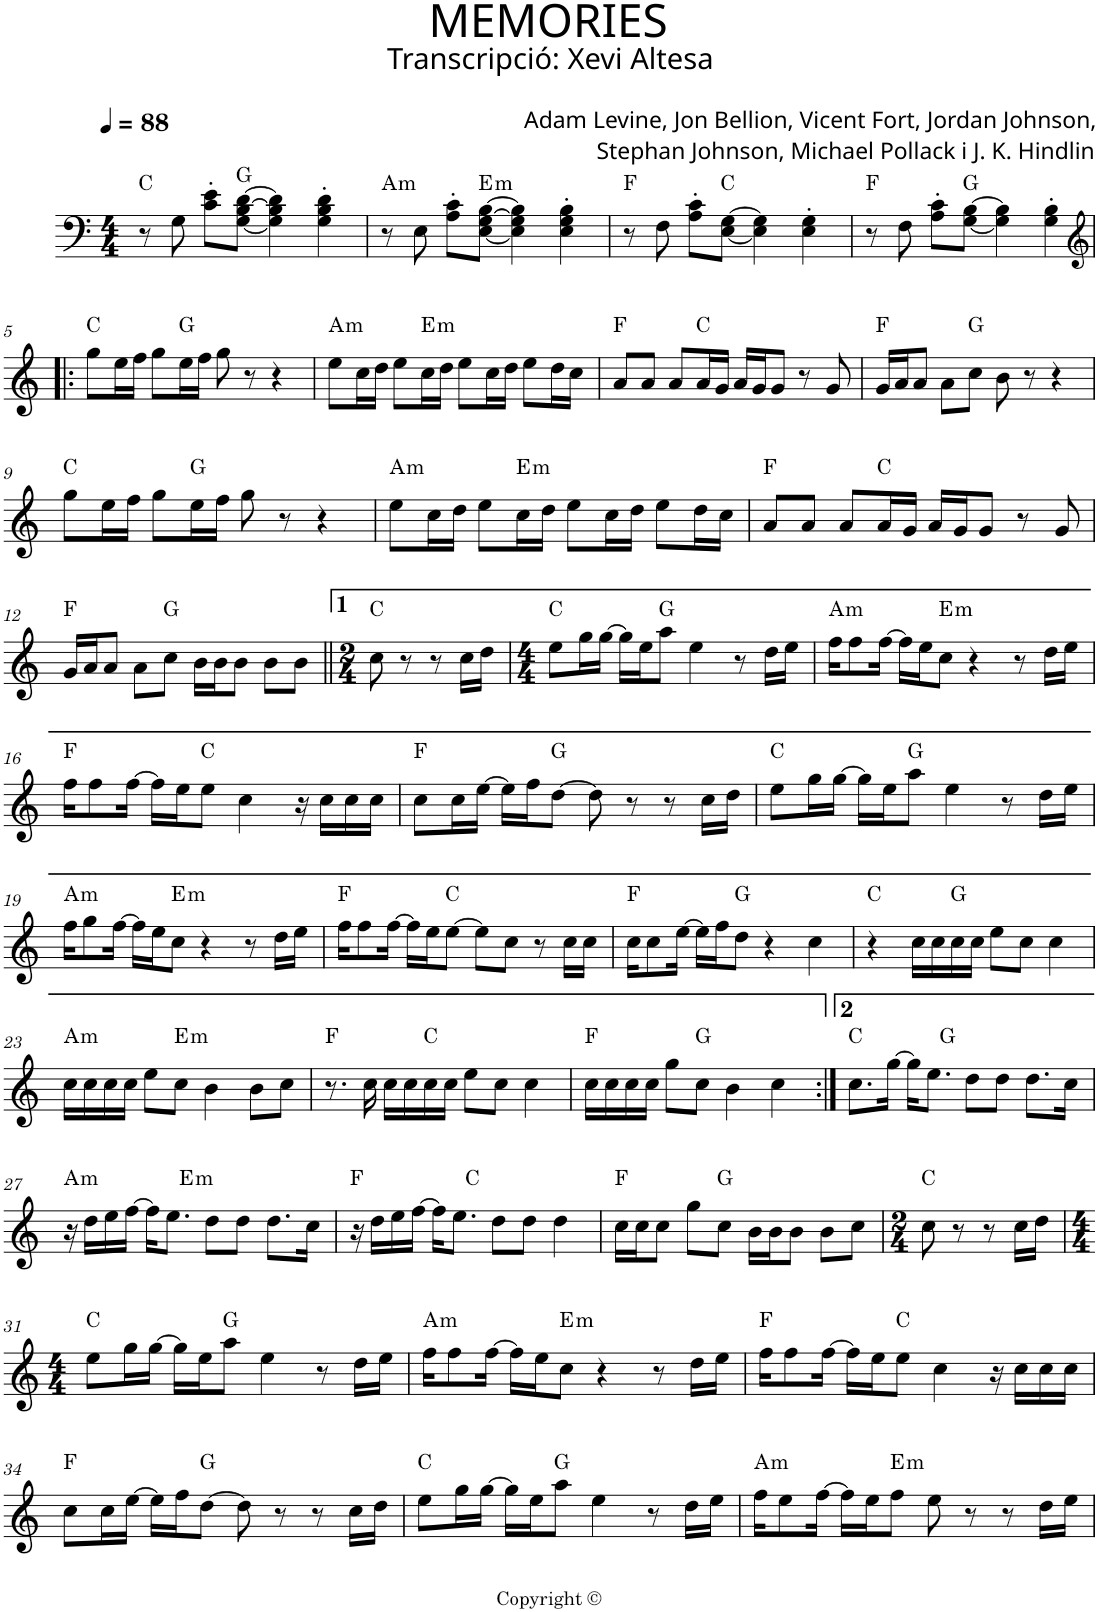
**kern	**harte
*part1	*part1
*staff1	*
*I"P1	*
*clefF4	*
*k[]	*
*M4/4	*
*MM88	*
=1	=1
8r	C:maj
8G\	.
8c\' 8e\'L	.
[<8G\ [>8B\ [>8d\J	G:maj
4G\] 4B\] 4d\]	.
4G\' 4B\' 4d\'	.
=2	=2
!	!LO:H:kt=m
8r	A:min
8E\	.
8A\' 8c\'L	.
!	!LO:H:kt=m
[<8E\ [>8G\ [>8B\J	E:min
4E\] 4G\] 4B\]	.
4E\' 4G\' 4B\'	.
=3	=3
8r	F:maj
8F\	.
8A\' 8c\'L	.
[<8E\ [>8G\J	C:maj
4E\] 4G\]	.
4E\' 4G\'	.
=4	=4
8r	F:maj
8F\	.
8A\' 8c\'L	.
[<8G\ [>8B\J	G:maj
4G\] 4B\]	.
4G\' 4B\'	.
!!LO:LB:g=z
=5!|:	=5!|:
*clefG2	*
8gg\L	C:maj
16ee\L	.
16ff\JJ	.
8gg\L	.
16ee\L	G:maj
16ff\JJ	.
8gg\	.
8r	.
4r	.
=6	=6
!	!LO:H:kt=m
8ee\L	A:min
16cc\L	.
16dd\JJ	.
8ee\L	.
!	!LO:H:kt=m
16cc\L	E:min
16dd\JJ	.
8ee\L	.
16cc\L	.
16dd\JJ	.
8ee\L	.
16dd\L	.
16cc\JJ	.
=7	=7
8a/L	F:maj
8a/J	.
8a/L	.
16a/L	C:maj
16g/JJ	.
16a/LL	.
16g/J	.
8g/J	.
8r	.
8g/	.
=8	=8
16g/LL	F:maj
16a/J	.
8a/J	.
8a\L	.
8cc\J	G:maj
8b\	.
8r	.
4r	.
!!LO:LB:g=z
=9	=9
8gg\L	C:maj
16ee\L	.
16ff\JJ	.
8gg\L	.
16ee\L	G:maj
16ff\JJ	.
8gg\	.
8r	.
4r	.
=10	=10
!	!LO:H:kt=m
8ee\L	A:min
16cc\L	.
16dd\JJ	.
8ee\L	.
!	!LO:H:kt=m
16cc\L	E:min
16dd\JJ	.
8ee\L	.
16cc\L	.
16dd\JJ	.
8ee\L	.
16dd\L	.
16cc\JJ	.
=11	=11
8a/L	F:maj
8a/J	.
8a/L	.
16a/L	C:maj
16g/JJ	.
16a/LL	.
16g/J	.
8g/J	.
8r	.
8g/	.
!!LO:LB:g=z
=12	=12
16g/LL	F:maj
16a/J	.
8a/J	.
8a\L	.
8cc\J	G:maj
16b\LL	.
16b\J	.
8b\J	.
8b\L	.
8b\J	.
=13||	=13||
*M2/4	*
8cc\	C:maj
8r	.
8r	.
16cc\LL	.
16dd\JJ	.
=14	=14
*M4/4	*
8ee\L	C:maj
16gg\L	.
[>16gg\JJ	.
16gg\LL]	.
16ee\J	.
8aa\J	G:maj
4ee\	.
8r	.
16dd\LL	.
16ee\JJ	.
=15	=15
!	!LO:H:kt=m
16ff\KL	A:min
8ff\	.
[>16ff\Jk	.
16ff\LL]	.
16ee\J	.
!	!LO:H:kt=m
8cc\J	E:min
4r	.
8r	.
16dd\LL	.
16ee\JJ	.
!!LO:LB:g=z
=16	=16
16ff\KL	F:maj
8ff\	.
[>16ff\Jk	.
16ff\LL]	.
16ee\J	.
8ee\J	C:maj
4cc\	.
16r	.
16cc\LL	.
16cc\	.
16cc\JJ	.
=17	=17
8cc\L	F:maj
16cc\L	.
[>16ee\JJ	.
16ee\LL]	.
16ff\J	.
[>8dd\J	G:maj
8dd\]	.
8r	.
8r	.
16cc\LL	.
16dd\JJ	.
=18	=18
8ee\L	C:maj
16gg\L	.
[>16gg\JJ	.
16gg\LL]	.
16ee\J	.
8aa\J	G:maj
4ee\	.
8r	.
16dd\LL	.
16ee\JJ	.
!!LO:LB:g=z
=19	=19
!	!LO:H:kt=m
16ff\KL	A:min
8gg\	.
[>16ff\Jk	.
16ff\LL]	.
16ee\J	.
!	!LO:H:kt=m
8cc\J	E:min
4r	.
8r	.
16dd\LL	.
16ee\JJ	.
=20	=20
16ff\KL	F:maj
8ff\	.
[>16ff\Jk	.
16ff\LL]	.
16ee\J	.
[>8ee\J	C:maj
8ee\L]	.
8cc\J	.
8r	.
16cc\LL	.
16cc\JJ	.
=21	=21
16cc\KL	F:maj
8cc\	.
[>16ee\Jk	.
16ee\LL]	.
16ff\J	.
8dd\J	G:maj
4r	.
4cc\	.
=22	=22
4r	C:maj
16cc\LL	.
16cc\	.
16cc\	G:maj
16cc\JJ	.
8ee\L	.
8cc\J	.
4cc\	.
!!LO:LB:g=z
=23	=23
!	!LO:H:kt=m
16cc\LL	A:min
16cc\	.
16cc\	.
16cc\JJ	.
8ee\L	.
!	!LO:H:kt=m
8cc\J	E:min
4b\	.
8b\L	.
8cc\J	.
=24	=24
8.r	F:maj
16cc\	.
16cc\LL	.
16cc\	.
16cc\	C:maj
16cc\JJ	.
8ee\L	.
8cc\J	.
4cc\	.
=25	=25
16cc\LL	F:maj
16cc\	.
16cc\	.
16cc\JJ	.
8gg\L	.
8cc\J	G:maj
4b\	.
4cc\	.
=26:|!	=26:|!
*^	*
8.cc\L	4.ryy	C:maj
[>16gg\Jk	.	.
16gg\KL]	.	.
8.ee\J	.	.
.	2ryy	G:maj
8dd\L	.	.
8dd\J	.	.
8.dd\L	.	.
.	8ryy	.
16cc\Jk	.	.
!!LO:LB:g=z	!!
=27	=27	=27
!	!	!LO:H:kt=m
16r	4.ryy	A:min
16dd\LL	.	.
16ee\	.	.
[>16ff\JJ	.	.
16ff\KL]	.	.
8.ee\J	.	.
!	!	!LO:H:kt=m
.	2ryy	E:min
8dd\L	.	.
8dd\J	.	.
8.dd\L	.	.
.	8ryy	.
16cc\Jk	.	.
=28	=28	=28
16r	4.ryy	F:maj
16dd\LL	.	.
16ee\	.	.
[>16ff\JJ	.	.
16ff\KL]	.	.
8.ee\J	.	.
.	2ryy	C:maj
8dd\L	.	.
8dd\J	.	.
4dd\	.	.
.	8ryy	.
*v	*v	*
=29	=29
16cc\LL	F:maj
16cc\J	.
8cc\J	.
8gg\L	.
8cc\J	G:maj
16b\LL	.
16b\J	.
8b\J	.
8b\L	.
8cc\J	.
=30	=30
*M2/4	*
8cc\	C:maj
8r	.
8r	.
16cc\LL	.
16dd\JJ	.
!!LO:LB:g=z
=31	=31
*M4/4	*
8ee\L	C:maj
16gg\L	.
[>16gg\JJ	.
16gg\LL]	.
16ee\J	.
8aa\J	G:maj
4ee\	.
8r	.
16dd\LL	.
16ee\JJ	.
=32	=32
!	!LO:H:kt=m
16ff\KL	A:min
8ff\	.
[>16ff\Jk	.
16ff\LL]	.
16ee\J	.
!	!LO:H:kt=m
8cc\J	E:min
4r	.
8r	.
16dd\LL	.
16ee\JJ	.
=33	=33
16ff\KL	F:maj
8ff\	.
[>16ff\Jk	.
16ff\LL]	.
16ee\J	.
8ee\J	C:maj
4cc\	.
16r	.
16cc\LL	.
16cc\	.
16cc\JJ	.
!!LO:LB:g=z
=34	=34
8cc\L	F:maj
16cc\L	.
[>16ee\JJ	.
16ee\LL]	.
16ff\J	.
[>8dd\J	G:maj
8dd\]	.
8r	.
8r	.
16cc\LL	.
16dd\JJ	.
=35	=35
8ee\L	C:maj
16gg\L	.
[>16gg\JJ	.
16gg\LL]	.
16ee\J	.
8aa\J	G:maj
4ee\	.
8r	.
16dd\LL	.
16ee\JJ	.
=36	=36
!	!LO:H:kt=m
16ff\KL	A:min
8ee\	.
[>16ff\Jk	.
16ff\LL]	.
16ee\J	.
!	!LO:H:kt=m
8ff\J	E:min
8ee\	.
8r	.
8r	.
16dd\LL	.
16ee\JJ	.
=	=
*-	*-
